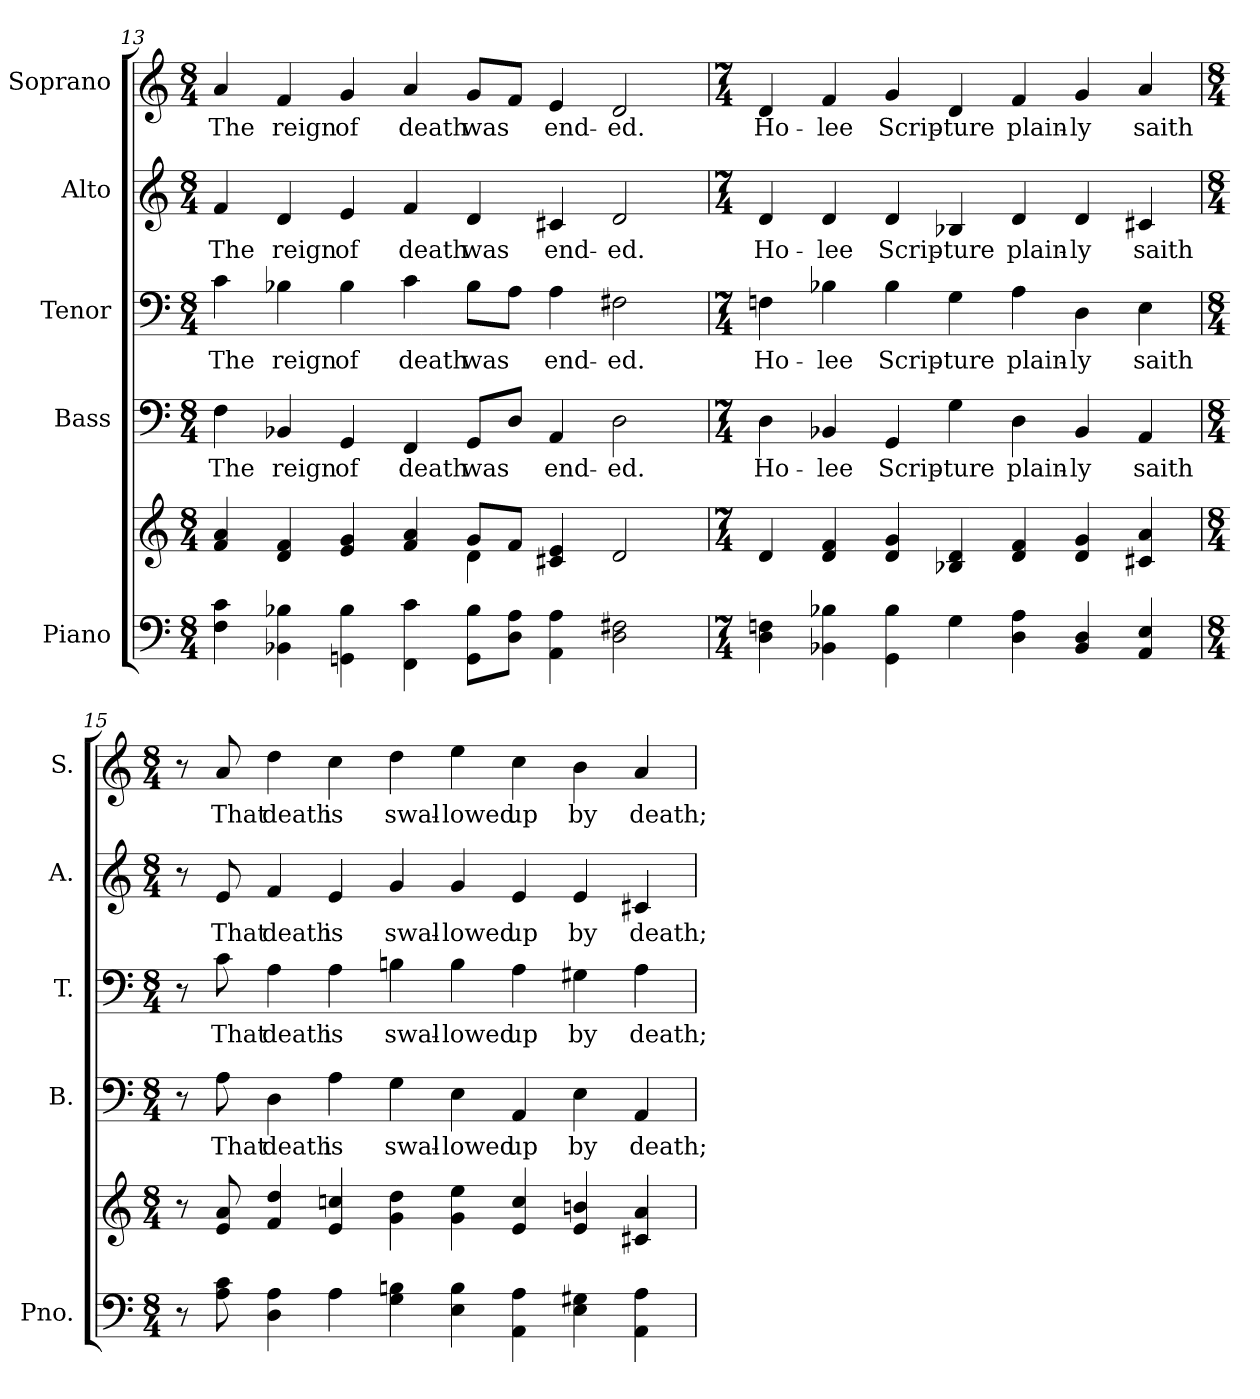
**kern	**kern	**kern	**text	**kern	**text	**kern	**text	**kern	**text
*part5	*part5	*part4	*part4	*part3	*part3	*part2	*part2	*part1	*part1
*staff6	*staff5	*staff4	*staff4	*staff3	*staff3	*staff2	*staff2	*staff1	*staff1
*I"Piano	*	*I"Bass	*	*I"Tenor	*	*I"Alto	*	*I"Soprano	*
*I'Pno.	*	*I'B.	*	*I'T.	*	*I'A.	*	*I'S.	*
!!LO:PB:g=z
*clefF4	*clefG2	*clefF4	*	*clefF4	*	*clefG2	*	*clefG2	*
*k[]	*k[]	*k[]	*	*k[]	*	*k[]	*	*k[]	*
*C:	*C:	*C:	*	*C:	*	*C:	*	*C:	*
*M8/4	*M8/4	*M8/4	*	*M8/4	*	*M8/4	*	*M8/4	*
=13	=13	=13	=13	=13	=13	=13	=13	=13	=13
*	*^	*	*	*	*	*	*	*	*
!	!	!	!	!LO:LY:b:color=#000000	!	!	!	!	!	!
!	!	!	!	!	!	!LO:LY:b:color=#000000	!	!	!	!
!	!	!	!	!	!	!	!	!LO:LY:b:color=#000000	!	!
!	!	!	!	!	!	!	!	!	!	!LO:LY:b:color=#000000
4Fi\ 4ci	4fi/ 4ai	1ryy	4Fi\	The	4ci\	The	4fi/	The	4ai/	The
!	!	!	!	!LO:LY:b:color=#000000	!	!	!	!	!	!
!	!	!	!	!	!	!LO:LY:b:color=#000000	!	!	!	!
!	!	!	!	!	!	!	!	!LO:LY:b:color=#000000	!	!
!	!	!	!	!	!	!	!	!	!	!LO:LY:b:color=#000000
4BB-Xi\ 4B-Xi	4di/ 4fi	.	4BB-Xi/	reign	4B-Xi\	reign	4di/	reign	4fi/	reign
!	!	!	!	!LO:LY:b:color=#000000	!	!	!	!	!	!
!	!	!	!	!	!	!LO:LY:b:color=#000000	!	!	!	!
!	!	!	!	!	!	!	!	!LO:LY:b:color=#000000	!	!
!	!	!	!	!	!	!	!	!	!	!LO:LY:b:color=#000000
4GGni\ 4B-i	4ei/ 4gi	.	4GGi/	of	4B-i\	of	4ei/	of	4gi/	of
!	!	!	!	!LO:LY:b:color=#000000	!	!	!	!	!	!
!	!	!	!	!	!	!LO:LY:b:color=#000000	!	!	!	!
!	!	!	!	!	!	!	!	!LO:LY:b:color=#000000	!	!
!	!	!	!	!	!	!	!	!	!	!LO:LY:b:color=#000000
4FFi\ 4ci	4fi/ 4ai	.	4FFi/	death	4ci\	death	4fi/	death	4ai/	death
!	!	!	!	!LO:LY:b:color=#000000	!	!	!	!	!	!
!	!	!	!	!	!	!LO:LY:b:color=#000000	!	!	!	!
!	!	!	!	!	!	!	!	!LO:LY:b:color=#000000	!	!
!	!	!	!	!	!	!	!	!	!	!LO:LY:b:color=#000000
8GGi\ 8B-iL	8gi/L	4di\	8GGi/L	was	8B-i\L	was	4di/	was	8gi/L	was
8Di\ 8AiJ	8fi/J	.	8Di/J	.	8Ai\J	.	.	.	8fi/J	.
!	!	!	!	!LO:LY:b:color=#000000	!	!	!	!	!	!
!	!	!	!	!	!	!LO:LY:b:color=#000000	!	!	!	!
!	!	!	!	!	!	!	!	!LO:LY:b:color=#000000	!	!
!	!	!	!	!	!	!	!	!	!	!LO:LY:b:color=#000000
4AAi\ 4Ai	4c#Xi/ 4ei	4ryy	4AAi/	end-	4Ai\	end-	4c#Xi/	end-	4ei/	end-
!	!	!	!	!LO:LY:b:color=#000000	!	!	!	!	!	!
!	!	!	!	!	!	!LO:LY:b:color=#000000	!	!	!	!
!	!	!	!	!	!	!	!	!LO:LY:b:color=#000000	!	!
!	!	!	!	!	!	!	!	!	!	!LO:LY:b:color=#000000
2Di\ 2F#Xi	2di/	2ryy	2Di\	-ed.	2F#Xi\	-ed.	2di/	-ed.	2di/	-ed.
*	*v	*v	*	*	*	*	*	*	*	*
!!LO:PB:g=z
=14	=14	=14	=14	=14	=14	=14	=14	=14	=14
*M7/4	*M7/4	*M7/4	*	*M7/4	*	*M7/4	*	*M7/4	*
*	*^	*	*	*	*	*	*	*	*
!	!	!	!	!LO:LY:b:color=#000000	!	!	!	!	!	!
*	*v	*v	*	*	*	*	*	*	*	*
*	*^	*	*	*	*	*	*	*	*
!	!	!	!	!	!	!LO:LY:b:color=#000000	!	!	!	!
*	*v	*v	*	*	*	*	*	*	*	*
*	*^	*	*	*	*	*	*	*	*
!	!	!	!	!	!	!	!	!LO:LY:b:color=#000000	!	!
*	*v	*v	*	*	*	*	*	*	*	*
*	*^	*	*	*	*	*	*	*	*
!	!	!	!	!	!	!	!	!	!	!LO:LY:b:color=#000000
*	*v	*v	*	*	*	*	*	*	*	*
4Di\ 4Fni	4di/	4Di\	Ho-	4Fni\	Ho-	4di/	Ho-	4di/	Ho-
!	!	!	!LO:LY:b:color=#000000	!	!	!	!	!	!
!	!	!	!	!	!LO:LY:b:color=#000000	!	!	!	!
!	!	!	!	!	!	!	!LO:LY:b:color=#000000	!	!
!	!	!	!	!	!	!	!	!	!LO:LY:b:color=#000000
4BB-Xi\ 4B-Xi	4di/ 4fi	4BB-Xi/	-lee	4B-Xi\	-lee	4di/	-lee	4fi/	-lee
!	!	!	!LO:LY:b:color=#000000	!	!	!	!	!	!
!	!	!	!	!	!LO:LY:b:color=#000000	!	!	!	!
!	!	!	!	!	!	!	!LO:LY:b:color=#000000	!	!
!	!	!	!	!	!	!	!	!	!LO:LY:b:color=#000000
4GGi\ 4B-i	4di/ 4gi	4GGi/	Scrip-	4B-i\	Scrip-	4di/	Scrip-	4gi/	Scrip-
!	!	!	!LO:LY:b:color=#000000	!	!	!	!	!	!
!	!	!	!	!	!LO:LY:b:color=#000000	!	!	!	!
!	!	!	!	!	!	!	!LO:LY:b:color=#000000	!	!
!	!	!	!	!	!	!	!	!	!LO:LY:b:color=#000000
4Gi\	4B-Xi/ 4di	4Gi\	-ture	4Gi\	-ture	4B-Xi/	-ture	4di/	-ture
!	!	!	!LO:LY:b:color=#000000	!	!	!	!	!	!
!	!	!	!	!	!LO:LY:b:color=#000000	!	!	!	!
!	!	!	!	!	!	!	!LO:LY:b:color=#000000	!	!
!	!	!	!	!	!	!	!	!	!LO:LY:b:color=#000000
4Di\ 4Ai	4di/ 4fi	4Di\	plain-	4Ai\	plain-	4di/	plain-	4fi/	plain-
!	!	!	!LO:LY:b:color=#000000	!	!	!	!	!	!
!	!	!	!	!	!LO:LY:b:color=#000000	!	!	!	!
!	!	!	!	!	!	!	!LO:LY:b:color=#000000	!	!
!	!	!	!	!	!	!	!	!	!LO:LY:b:color=#000000
4BB-i/ 4Di	4di/ 4gi	4BB-i/	-ly	4Di\	-ly	4di/	-ly	4gi/	-ly
!	!	!	!LO:LY:b:color=#000000	!	!	!	!	!	!
!	!	!	!	!	!LO:LY:b:color=#000000	!	!	!	!
!	!	!	!	!	!	!	!LO:LY:b:color=#000000	!	!
!	!	!	!	!	!	!	!	!	!LO:LY:b:color=#000000
4AAi/ 4Ei	4c#Xi/ 4ai	4AAi/	saith	4Ei\	saith	4c#Xi/	saith	4ai/	saith
!!LO:PB:g=z
=15	=15	=15	=15	=15	=15	=15	=15	=15	=15
*M8/4	*M8/4	*M8/4	*	*M8/4	*	*M8/4	*	*M8/4	*
8r	8r	8r	.	8r	.	8r	.	8r	.
!	!	!	!LO:LY:b:color=#000000	!	!	!	!	!	!
!	!	!	!	!	!LO:LY:b:color=#000000	!	!	!	!
!	!	!	!	!	!	!	!LO:LY:b:color=#000000	!	!
!	!	!	!	!	!	!	!	!	!LO:LY:b:color=#000000
8Ai\ 8ci	8ei/ 8ai	8Ai\	That	8ci\	That	8ei/	That	8ai/	That
!	!	!	!LO:LY:b:color=#000000	!	!	!	!	!	!
!	!	!	!	!	!LO:LY:b:color=#000000	!	!	!	!
!	!	!	!	!	!	!	!LO:LY:b:color=#000000	!	!
!	!	!	!	!	!	!	!	!	!LO:LY:b:color=#000000
4Di\ 4Ai	4fi/ 4ddi	4Di\	death	4Ai\	death	4fi/	death	4ddi\	death
!	!	!	!LO:LY:b:color=#000000	!	!	!	!	!	!
!	!	!	!	!	!LO:LY:b:color=#000000	!	!	!	!
!	!	!	!	!	!	!	!LO:LY:b:color=#000000	!	!
!	!	!	!	!	!	!	!	!	!LO:LY:b:color=#000000
4Ai\	4ei/ 4ccni	4Ai\	is	4Ai\	is	4ei/	is	4cci\	is
!	!	!	!LO:LY:b:color=#000000	!	!	!	!	!	!
!	!	!	!	!	!LO:LY:b:color=#000000	!	!	!	!
!	!	!	!	!	!	!	!LO:LY:b:color=#000000	!	!
!	!	!	!	!	!	!	!	!	!LO:LY:b:color=#000000
4Gi\ 4Bni	4gi\ 4ddi	4Gi\	swal-	4Bni\	swal-	4gi/	swal-	4ddi\	swal-
!	!	!	!LO:LY:b:color=#000000	!	!	!	!	!	!
!	!	!	!	!	!LO:LY:b:color=#000000	!	!	!	!
!	!	!	!	!	!	!	!LO:LY:b:color=#000000	!	!
!	!	!	!	!	!	!	!	!	!LO:LY:b:color=#000000
4Ei\ 4Bi	4gi\ 4eei	4Ei\	-lowed	4Bi\	-lowed	4gi/	-lowed	4eei\	-lowed
!	!	!	!LO:LY:b:color=#000000	!	!	!	!	!	!
!	!	!	!	!	!LO:LY:b:color=#000000	!	!	!	!
!	!	!	!	!	!	!	!LO:LY:b:color=#000000	!	!
!	!	!	!	!	!	!	!	!	!LO:LY:b:color=#000000
4AAi\ 4Ai	4ei/ 4cci	4AAi/	up	4Ai\	up	4ei/	up	4cci\	up
!	!	!	!LO:LY:b:color=#000000	!	!	!	!	!	!
!	!	!	!	!	!LO:LY:b:color=#000000	!	!	!	!
!	!	!	!	!	!	!	!LO:LY:b:color=#000000	!	!
!	!	!	!	!	!	!	!	!	!LO:LY:b:color=#000000
4Ei\ 4G#Xi	4ei/ 4bni	4Ei\	by	4G#Xi\	by	4ei/	by	4bi\	by
!	!	!	!LO:LY:b:color=#000000	!	!	!	!	!	!
!	!	!	!	!	!LO:LY:b:color=#000000	!	!	!	!
!	!	!	!	!	!	!	!LO:LY:b:color=#000000	!	!
!	!	!	!	!	!	!	!	!	!LO:LY:b:color=#000000
4AAi\ 4Ai	4c#Xi/ 4ai	4AAi/	death;	4Ai\	death;	4c#Xi/	death;	4ai/	death;
=	=	=	=	=	=	=	=	=	=
*-	*-	*-	*-	*-	*-	*-	*-	*-	*-
